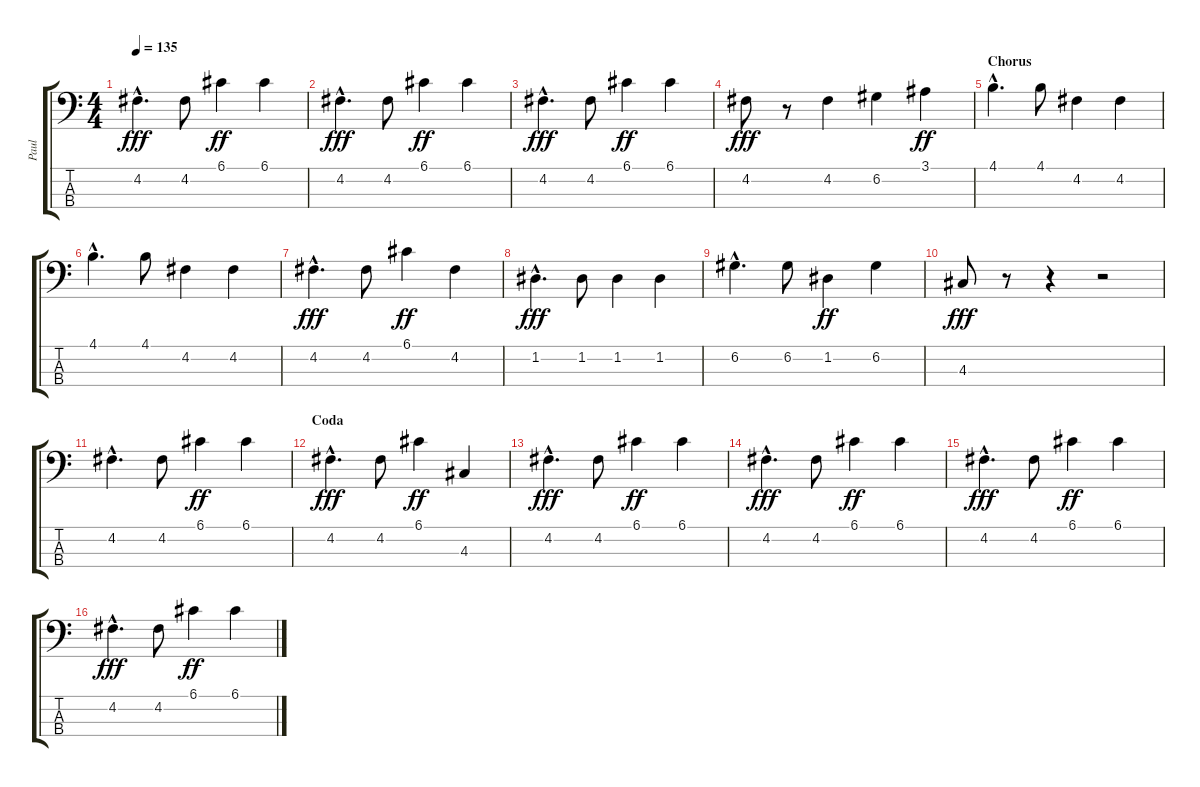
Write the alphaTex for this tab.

\track ("Paul" "Paul") {instrument electricbassfinger}
\staff {score tabs}
\tuning (G2 D2 A1 E1) {hide}
\ts (4 4)
\tempo 135
\clef f4
\ks c
4.2{hac}.4{d dy fff} 4.2.8 6.1.4{dy ff} 6.1.4 |
4.2{hac}.4{d dy fff} 4.2.8 6.1.4{dy ff} 6.1.4 |
4.2{hac}.4{d dy fff} 4.2.8 6.1.4{dy ff} 6.1.4 |
4.2.8{dy fff} r.8 4.2.4 6.2.4 3.1.4{dy ff} |
\section ("" "Chorus")
4.1{hac}.4{d} 4.1.8 4.2.4 4.2.4 |
4.1{hac}.4{d} 4.1.8 4.2.4 4.2.4 |
4.2{hac}.4{d dy fff} 4.2.8 6.1.4{dy ff} 4.2.4 |
1.2{hac}.4{d dy fff} 1.2.8 1.2.4 1.2.4 |
6.2{hac}.4{d} 6.2.8 1.2.4{dy ff} 6.2.4 |
4.3.8{dy fff} r.8 r.4 r.2 |
4.2{hac}.4{d} 4.2.8 6.1.4{dy ff} 6.1.4 |
\section ("" "Coda")
4.2{hac}.4{d dy fff} 4.2.8 6.1.4{dy ff} 4.3.4 |
4.2{hac}.4{d dy fff} 4.2.8 6.1.4{dy ff} 6.1.4 |
4.2{hac}.4{d dy fff} 4.2.8 6.1.4{dy ff} 6.1.4 |
4.2{hac}.4{d dy fff} 4.2.8 6.1.4{dy ff} 6.1.4 |
4.2{hac}.4{d dy fff volume 11} 4.2.8 6.1.4{dy ff} 6.1.4
